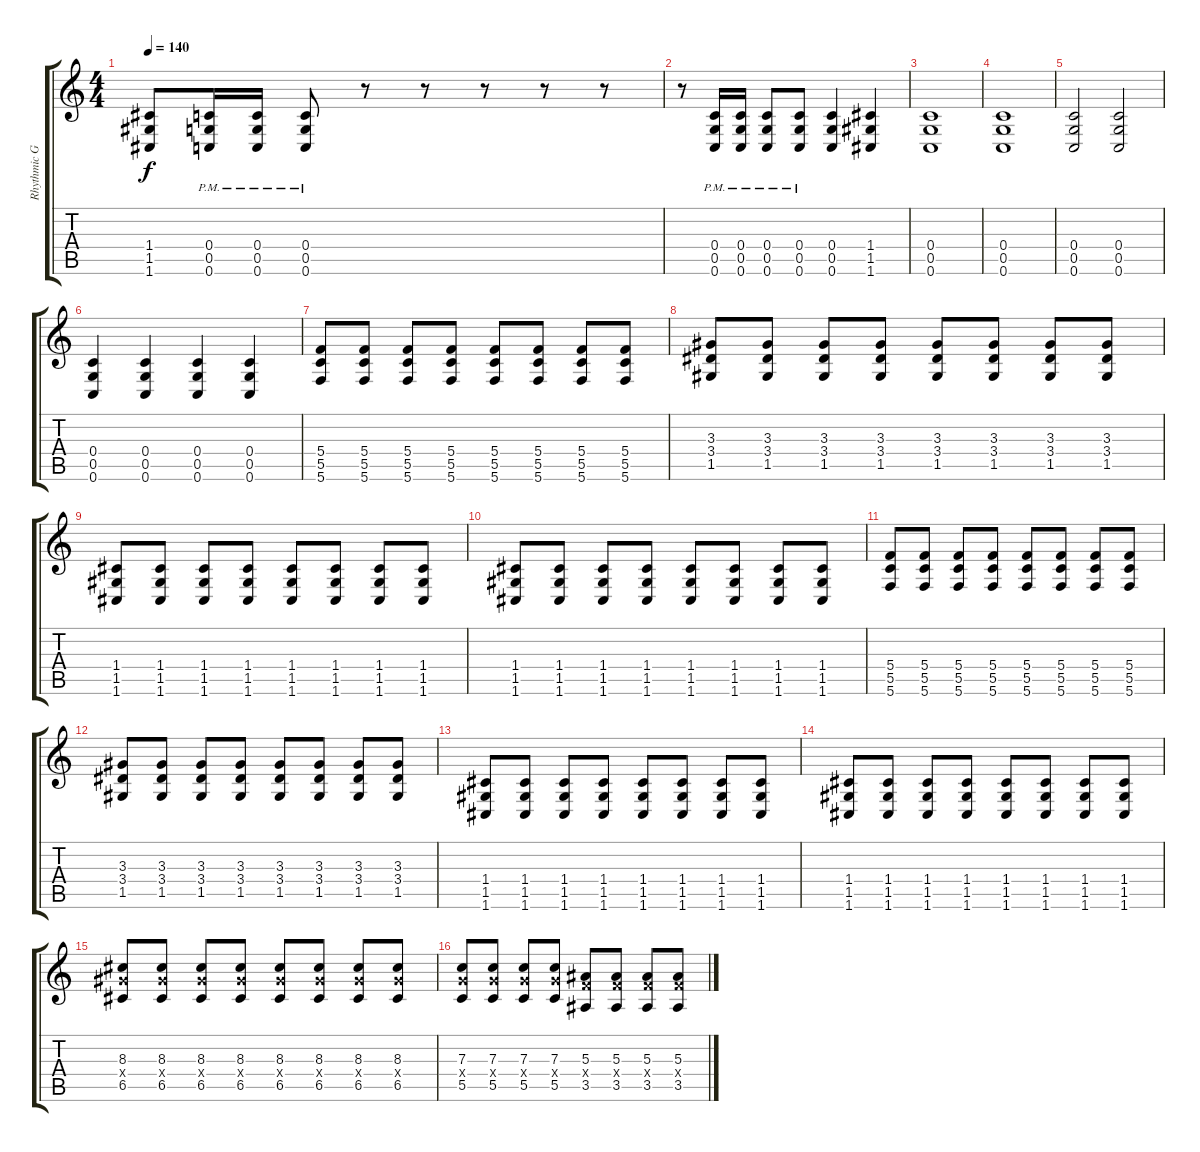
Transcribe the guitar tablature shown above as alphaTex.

\track ("Rhythmic Guitar (Drop C)" "Rhythmic G") {instrument distortionguitar}
\staff {score tabs}
\tuning (D4 A3 F3 C3 G2 C2) {hide}
\ts (4 4)
\tempo 140
\clef g2
\ks c
(1.4{t} 1.5{t} 1.6{t}).8{dy f} (0.4{pm} 0.5{pm} 0.6{pm}).16 (0.4{pm} 0.5{pm} 0.6{pm}).16 (0.4{pm} 0.5{pm} 0.6{pm}).8 r.8 r.8 r.8 r.8 r.8 |
r.8 (0.4{pm} 0.5{pm} 0.6{pm}).16 (0.4{pm} 0.5{pm} 0.6{pm}).16 (0.4{pm} 0.5{pm} 0.6{pm}).8 (0.4{pm} 0.5{pm} 0.6{pm}).8 (0.4 0.5 0.6).4 (1.4 1.5 1.6).4 |
(0.4 0.5 0.6).1 |
(0.4 0.5 0.6).1 |
(0.4 0.5 0.6).2 (0.4 0.5 0.6).2 |
(0.4 0.5 0.6).4 (0.4 0.5 0.6).4 (0.4 0.5 0.6).4 (0.4 0.5 0.6).4 |
(5.4 5.5 5.6).8 (5.4 5.5 5.6).8 (5.4 5.5 5.6).8 (5.4 5.5 5.6).8 (5.4 5.5 5.6).8 (5.4 5.5 5.6).8 (5.4 5.5 5.6).8 (5.4 5.5 5.6).8 |
(3.3 3.4 1.5).8 (3.3 3.4 1.5).8 (3.3 3.4 1.5).8 (3.3 3.4 1.5).8 (3.3 3.4 1.5).8 (3.3 3.4 1.5).8 (3.3 3.4 1.5).8 (3.3 3.4 1.5).8 |
(1.4 1.5 1.6).8 (1.4 1.5 1.6).8 (1.4 1.5 1.6).8 (1.4 1.5 1.6).8 (1.4 1.5 1.6).8 (1.4 1.5 1.6).8 (1.4 1.5 1.6).8 (1.4 1.5 1.6).8 |
(1.4 1.5 1.6).8 (1.4 1.5 1.6).8 (1.4 1.5 1.6).8 (1.4 1.5 1.6).8 (1.4 1.5 1.6).8 (1.4 1.5 1.6).8 (1.4 1.5 1.6).8 (1.4 1.5 1.6).8 |
(5.4 5.5 5.6).8 (5.4 5.5 5.6).8 (5.4 5.5 5.6).8 (5.4 5.5 5.6).8 (5.4 5.5 5.6).8 (5.4 5.5 5.6).8 (5.4 5.5 5.6).8 (5.4 5.5 5.6).8 |
(3.3 3.4 1.5).8 (3.3 3.4 1.5).8 (3.3 3.4 1.5).8 (3.3 3.4 1.5).8 (3.3 3.4 1.5).8 (3.3 3.4 1.5).8 (3.3 3.4 1.5).8 (3.3 3.4 1.5).8 |
(1.4 1.5 1.6).8 (1.4 1.5 1.6).8 (1.4 1.5 1.6).8 (1.4 1.5 1.6).8 (1.4 1.5 1.6).8 (1.4 1.5 1.6).8 (1.4 1.5 1.6).8 (1.4 1.5 1.6).8 |
(1.4 1.5 1.6).8 (1.4 1.5 1.6).8 (1.4 1.5 1.6).8 (1.4 1.5 1.6).8 (1.4 1.5 1.6).8 (1.4 1.5 1.6).8 (1.4 1.5 1.6).8 (1.4 1.5 1.6).8 |
(8.3 8.4{x} 6.5).8 (8.3 8.4{x} 6.5).8 (8.3 8.4{x} 6.5).8 (8.3 8.4{x} 6.5).8 (8.3 8.4{x} 6.5).8 (8.3 8.4{x} 6.5).8 (8.3 8.4{x} 6.5).8 (8.3 8.4{x} 6.5).8 |
(7.3 7.4{x} 5.5).8 (7.3 7.4{x} 5.5).8 (7.3 7.4{x} 5.5).8 (7.3 7.4{x} 5.5).8 (5.3 5.4{x} 3.5).8 (5.3 5.4{x} 3.5).8 (5.3 5.4{x} 3.5).8 (5.3 5.4{x} 3.5).8
